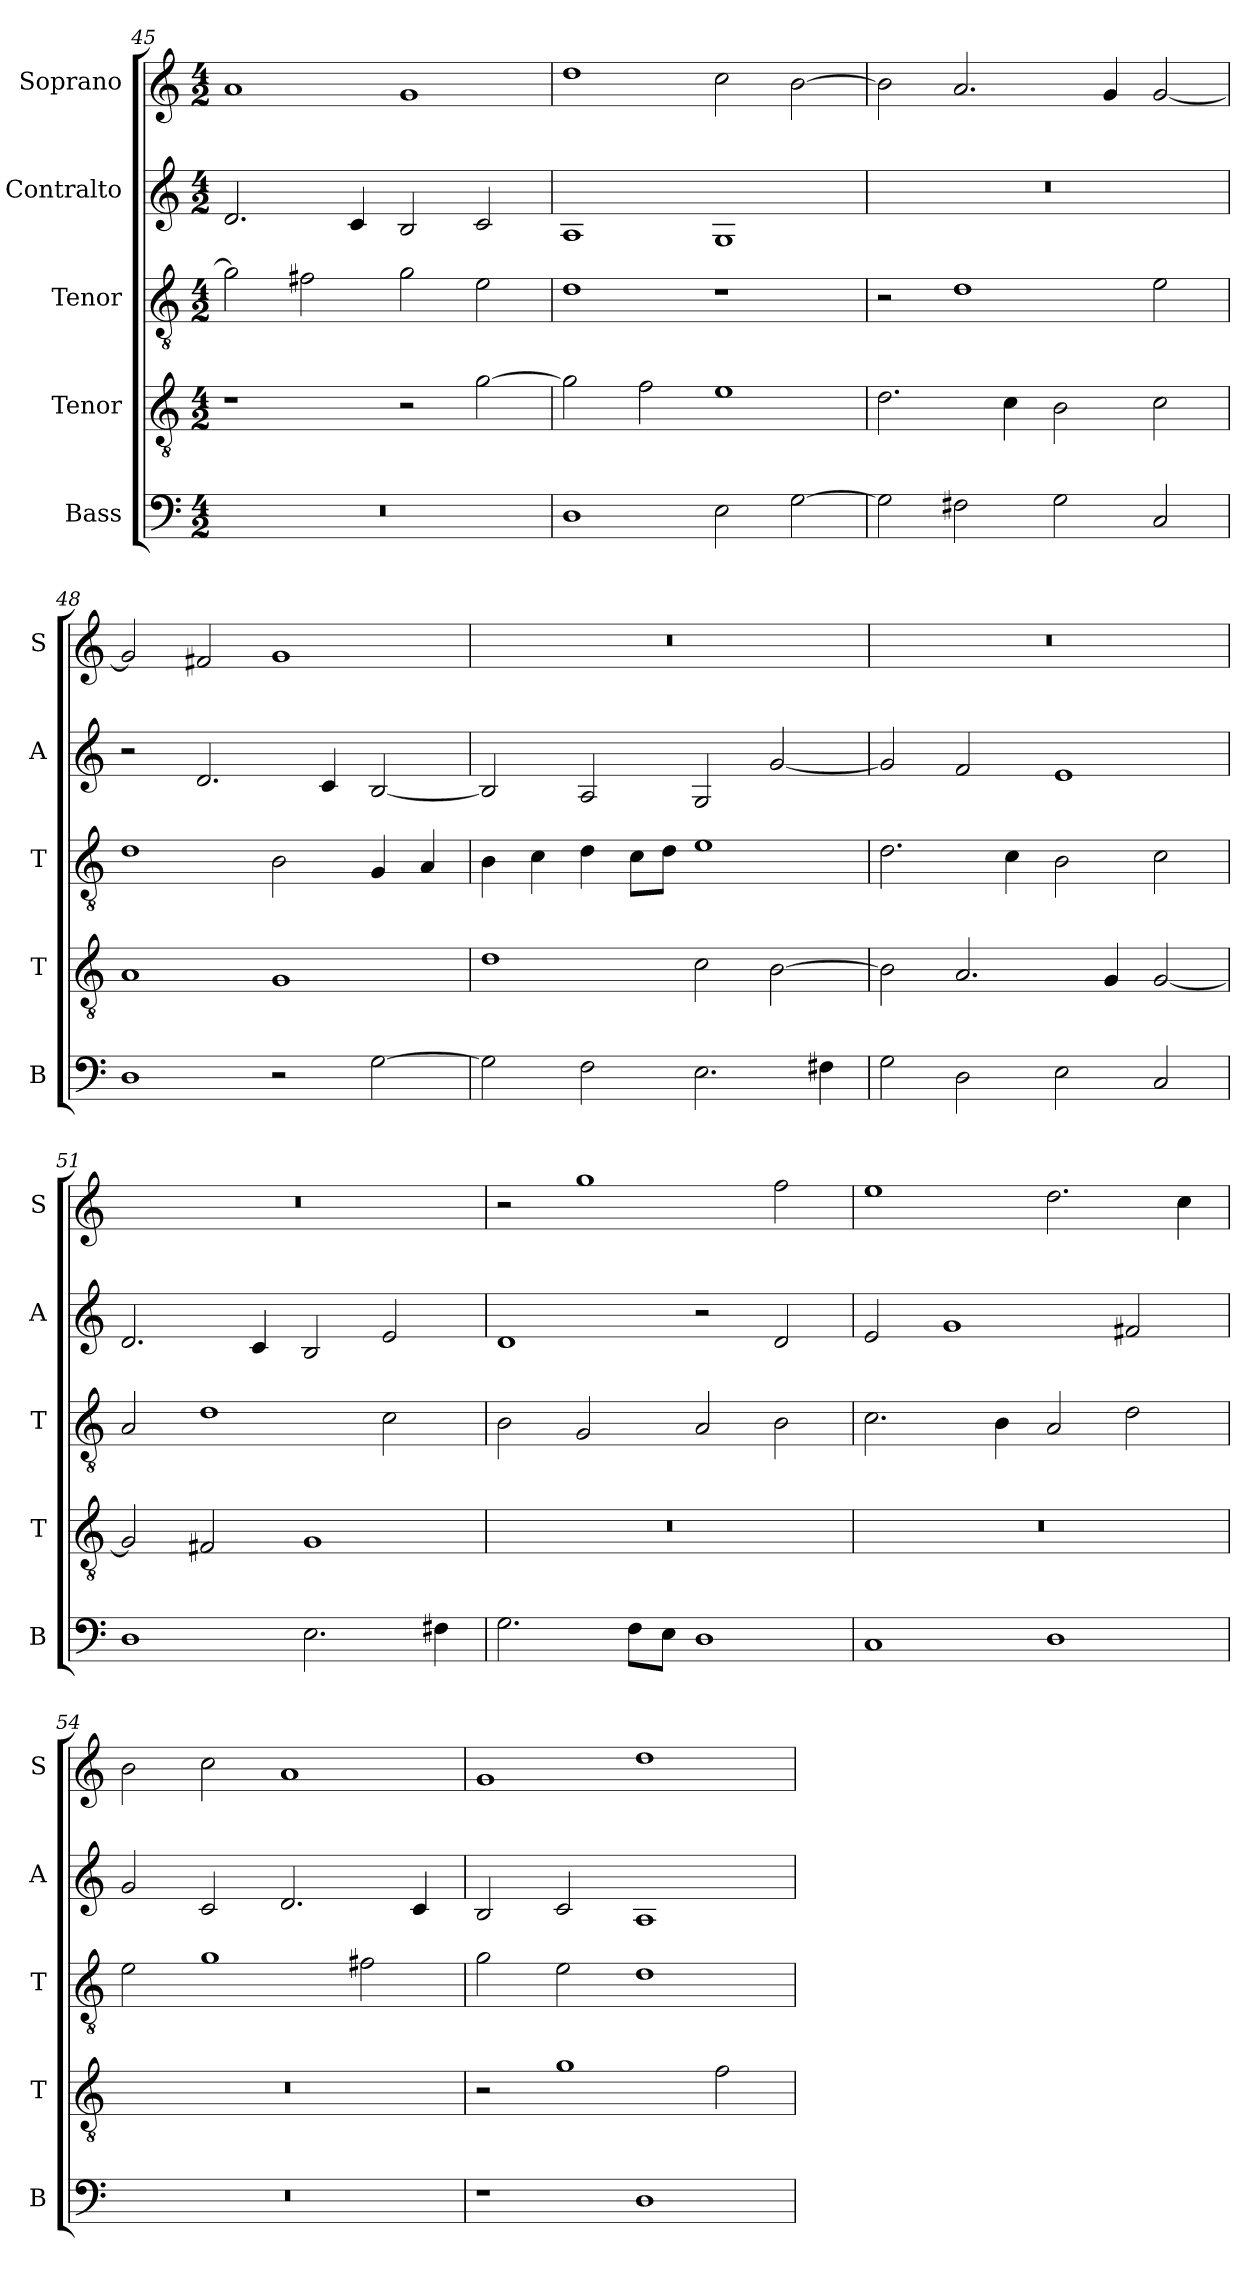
**kern	**kern	**kern	**kern	**kern
*part5	*part4	*part3	*part2	*part1
*staff5	*staff4	*staff3	*staff2	*staff1
*I"Bass	*I"Tenor	*I"Tenor	*I"Contralto	*I"Soprano
*I'B	*I'T	*I'T	*I'A	*I'S
*clefF4	*clefGv2	*clefGv2	*clefG2	*clefG2
*k[]	*k[]	*k[]	*k[]	*k[]
*G:mix	*G:mix	*G:mix	*G:mix	*G:mix
*M4/2	*M4/2	*M4/2	*M4/2	*M4/2
=45	=45	=45	=45	=45
0r	1r	2g]	2.d	1a
.	.	2f#X	.	.
.	.	.	4c	.
.	2r	2g	2B	1g
.	[2g	2e	2c	.
=46	=46	=46	=46	=46
1D	2g]	1d	1A	1dd
.	2f	.	.	.
2E	1e	1r	1G	2cc
[2G	.	.	.	[2b
=47	=47	=47	=47	=47
2G]	2.d	2r	0r	2b]
2F#X	.	1d	.	2.a
.	4c	.	.	.
2G	2B	.	.	.
.	.	.	.	4g
2C	2c	2e	.	[2g
=48	=48	=48	=48	=48
1D	1A	1d	2r	2g]
.	.	.	2.d	2f#X
2r	1G	2B	.	1g
.	.	.	4c	.
[2G	.	4G	[2B	.
.	.	4A	.	.
=49	=49	=49	=49	=49
2G]	1d	4B	2B]	0r
.	.	4c	.	.
2F	.	4d	2A	.
.	.	8c\L	.	.
.	.	8d\J	.	.
2.E	2c	1e	2G	.
.	[2B	.	[2g	.
4F#X	.	.	.	.
=50	=50	=50	=50	=50
2G	2B]	2.d	2g]	0r
2D	2.A	.	2f	.
.	.	4c	.	.
2E	.	2B	1e	.
.	4G	.	.	.
2C	[2G	2c	.	.
=51	=51	=51	=51	=51
1D	2G]	2A	2.d	0r
.	2F#X	1d	.	.
.	.	.	4c	.
2.E	1G	.	2B	.
.	.	2c	2e	.
4F#X	.	.	.	.
=52	=52	=52	=52	=52
2.G	0r	2B	1d	2r
.	.	2G	.	1gg
8F\L	.	.	.	.
8E\J	.	.	.	.
1D	.	2A	2r	.
.	.	2B	2d	2ff
=53	=53	=53	=53	=53
1C	0r	2.c	2e	1ee
.	.	.	1g	.
.	.	4B	.	.
1D	.	2A	.	2.dd
.	.	2d	2f#X	.
.	.	.	.	4cc
=54	=54	=54	=54	=54
0r	0r	2e	2g	2b
.	.	1g	2c	2cc
.	.	.	2.d	1a
.	.	2f#X	.	.
.	.	.	4c	.
=55	=55	=55	=55	=55
1r	2r	2g	2B	1g
.	1g	2e	2c	.
1D	.	1d	1A	1dd
.	2f	.	.	.
=	=	=	=	=
*-	*-	*-	*-	*-
